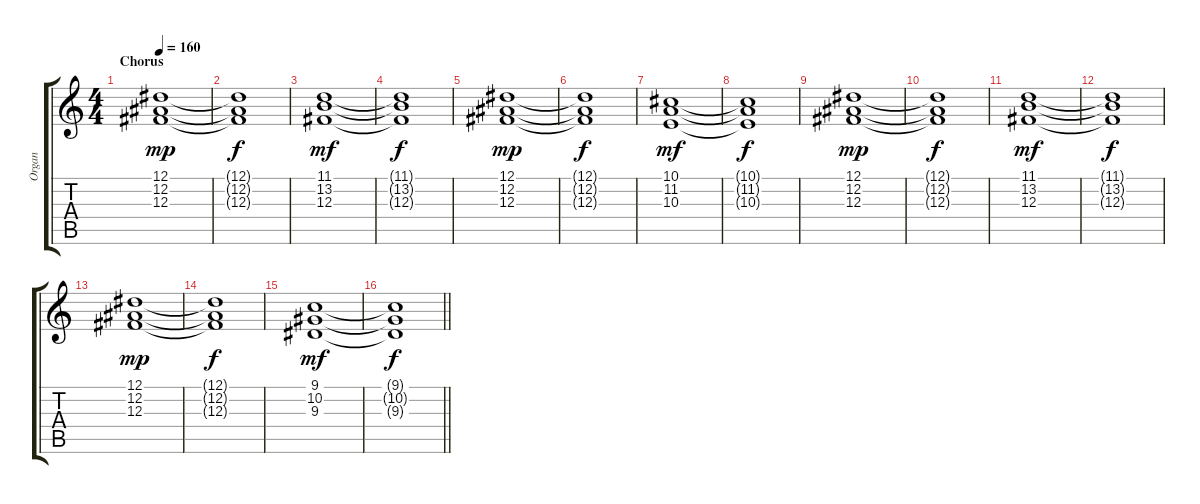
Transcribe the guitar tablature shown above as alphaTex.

\track ("Organ" "Organ") {instrument drawbarorgan}
\staff {score tabs}
\tuning (Eb4 Bb3 Gb3 Db3 Ab2 Eb2) {hide}
\ts (4 4)
\section ("" "Chorus")
\tempo 160
\clef g2
\ks c
(12.1 12.2 12.3).1{dy mp} |
(12.1{t} 12.2{t} 12.3{t}).1{dy f} |
(11.1 13.2 12.3).1{dy mf} |
(11.1{t} 13.2{t} 12.3{t}).1{dy f} |
(12.1 12.2 12.3).1{dy mp} |
(12.1{t} 12.2{t} 12.3{t}).1{dy f} |
(10.1 11.2 10.3).1{dy mf} |
(10.1{t} 11.2{t} 10.3{t}).1{dy f} |
(12.1 12.2 12.3).1{dy mp} |
(12.1{t} 12.2{t} 12.3{t}).1{dy f} |
(11.1 13.2 12.3).1{dy mf} |
(11.1{t} 13.2{t} 12.3{t}).1{dy f} |
(12.1 12.2 12.3).1{dy mp} |
(12.1{t} 12.2{t} 12.3{t}).1{dy f} |
(9.1 10.2 9.3).1{dy mf} |
\barLineRight lightlight
(9.1{t} 10.2{t} 9.3{t}).1{dy f}
